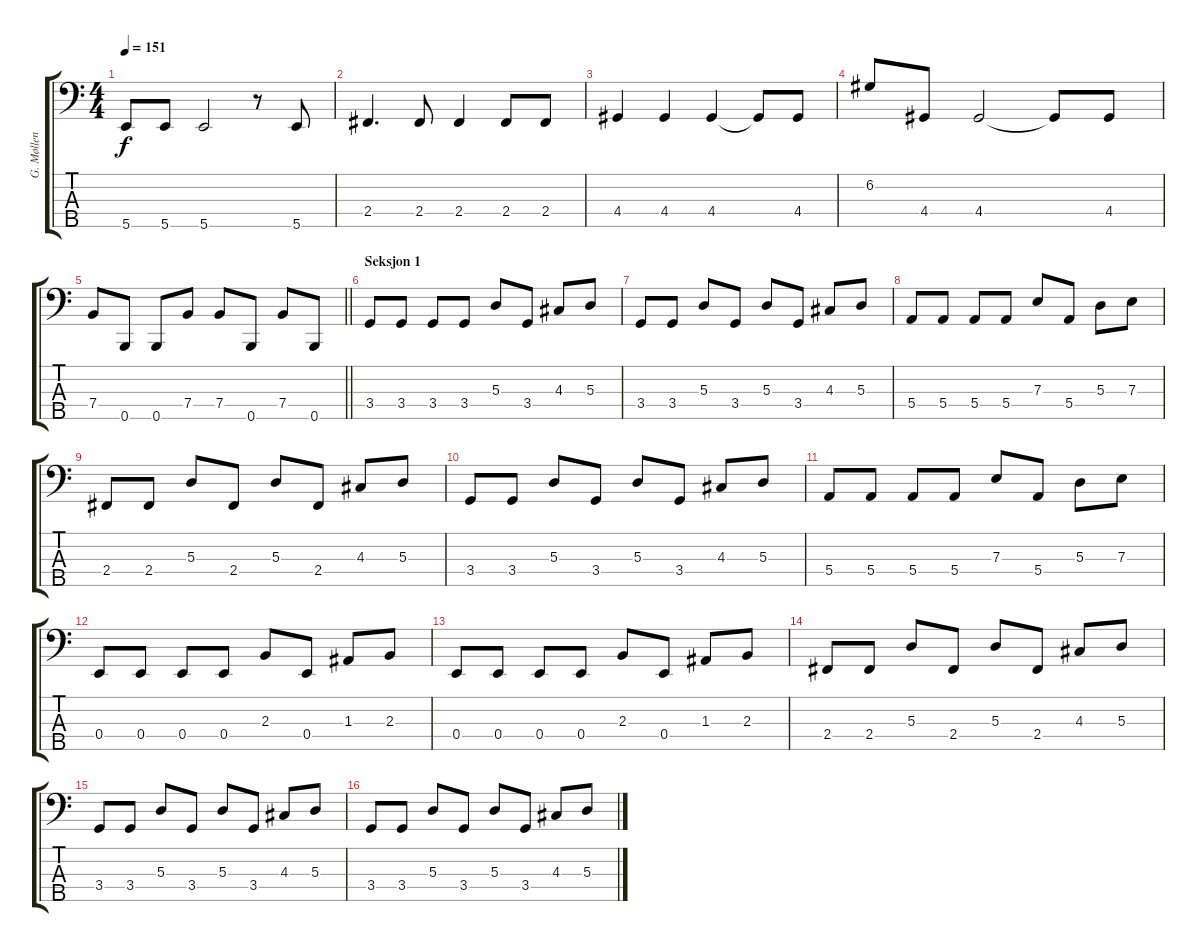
\track ("G. Møllen" "G. Møllen") {instrument electricbassfinger}
\staff {score tabs}
\tuning (G2 D2 A1 E1 B0) {hide}
\ts (4 4)
\tempo 151
\clef f4
\ks c
5.5.8{dy f} 5.5.8 5.5.2 r.8 5.5.8 |
2.4.4{d} 2.4.8 2.4.4 2.4.8 2.4.8 |
4.4.4 4.4.4 4.4.4 4.4{t}.8 4.4.8 |
6.2.8 4.4.8 4.4.2 4.4{t}.8 4.4.8 |
\barLineRight lightlight
7.4.8 0.5.8 0.5.8 7.4.8 7.4.8 0.5.8 7.4.8 0.5.8 |
\section ("" "Seksjon 1")
3.4.8 3.4.8 3.4.8 3.4.8 5.3.8 3.4.8 4.3.8 5.3.8 |
3.4.8 3.4.8 5.3.8 3.4.8 5.3.8 3.4.8 4.3.8 5.3.8 |
5.4.8 5.4.8 5.4.8 5.4.8 7.3.8 5.4.8 5.3.8 7.3.8 |
2.4.8 2.4.8 5.3.8 2.4.8 5.3.8 2.4.8 4.3.8 5.3.8 |
3.4.8 3.4.8 5.3.8 3.4.8 5.3.8 3.4.8 4.3.8 5.3.8 |
5.4.8 5.4.8 5.4.8 5.4.8 7.3.8 5.4.8 5.3.8 7.3.8 |
0.4.8 0.4.8 0.4.8 0.4.8 2.3.8 0.4.8 1.3.8 2.3.8 |
0.4.8 0.4.8 0.4.8 0.4.8 2.3.8 0.4.8 1.3.8 2.3.8 |
2.4.8 2.4.8 5.3.8 2.4.8 5.3.8 2.4.8 4.3.8 5.3.8 |
3.4.8 3.4.8 5.3.8 3.4.8 5.3.8 3.4.8 4.3.8 5.3.8 |
3.4.8 3.4.8 5.3.8 3.4.8 5.3.8 3.4.8 4.3.8 5.3.8
